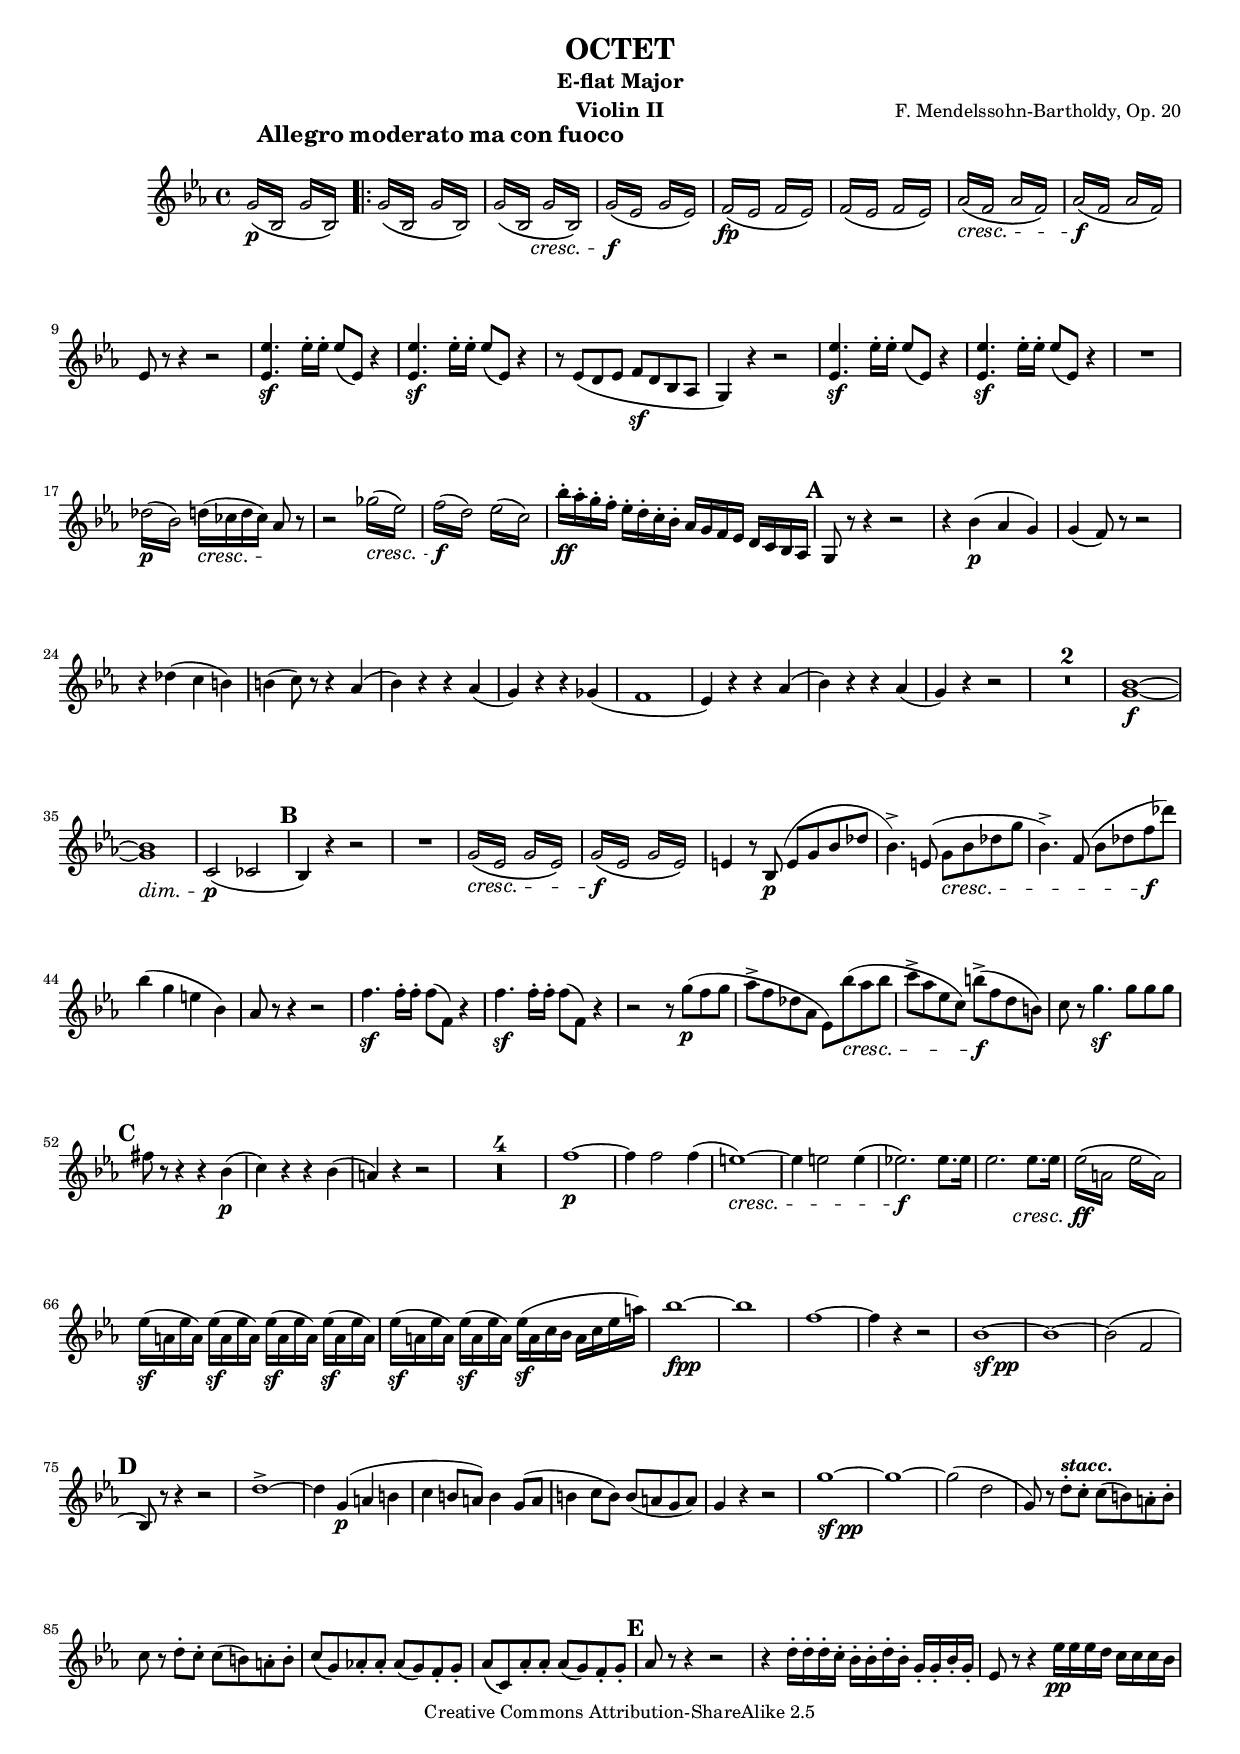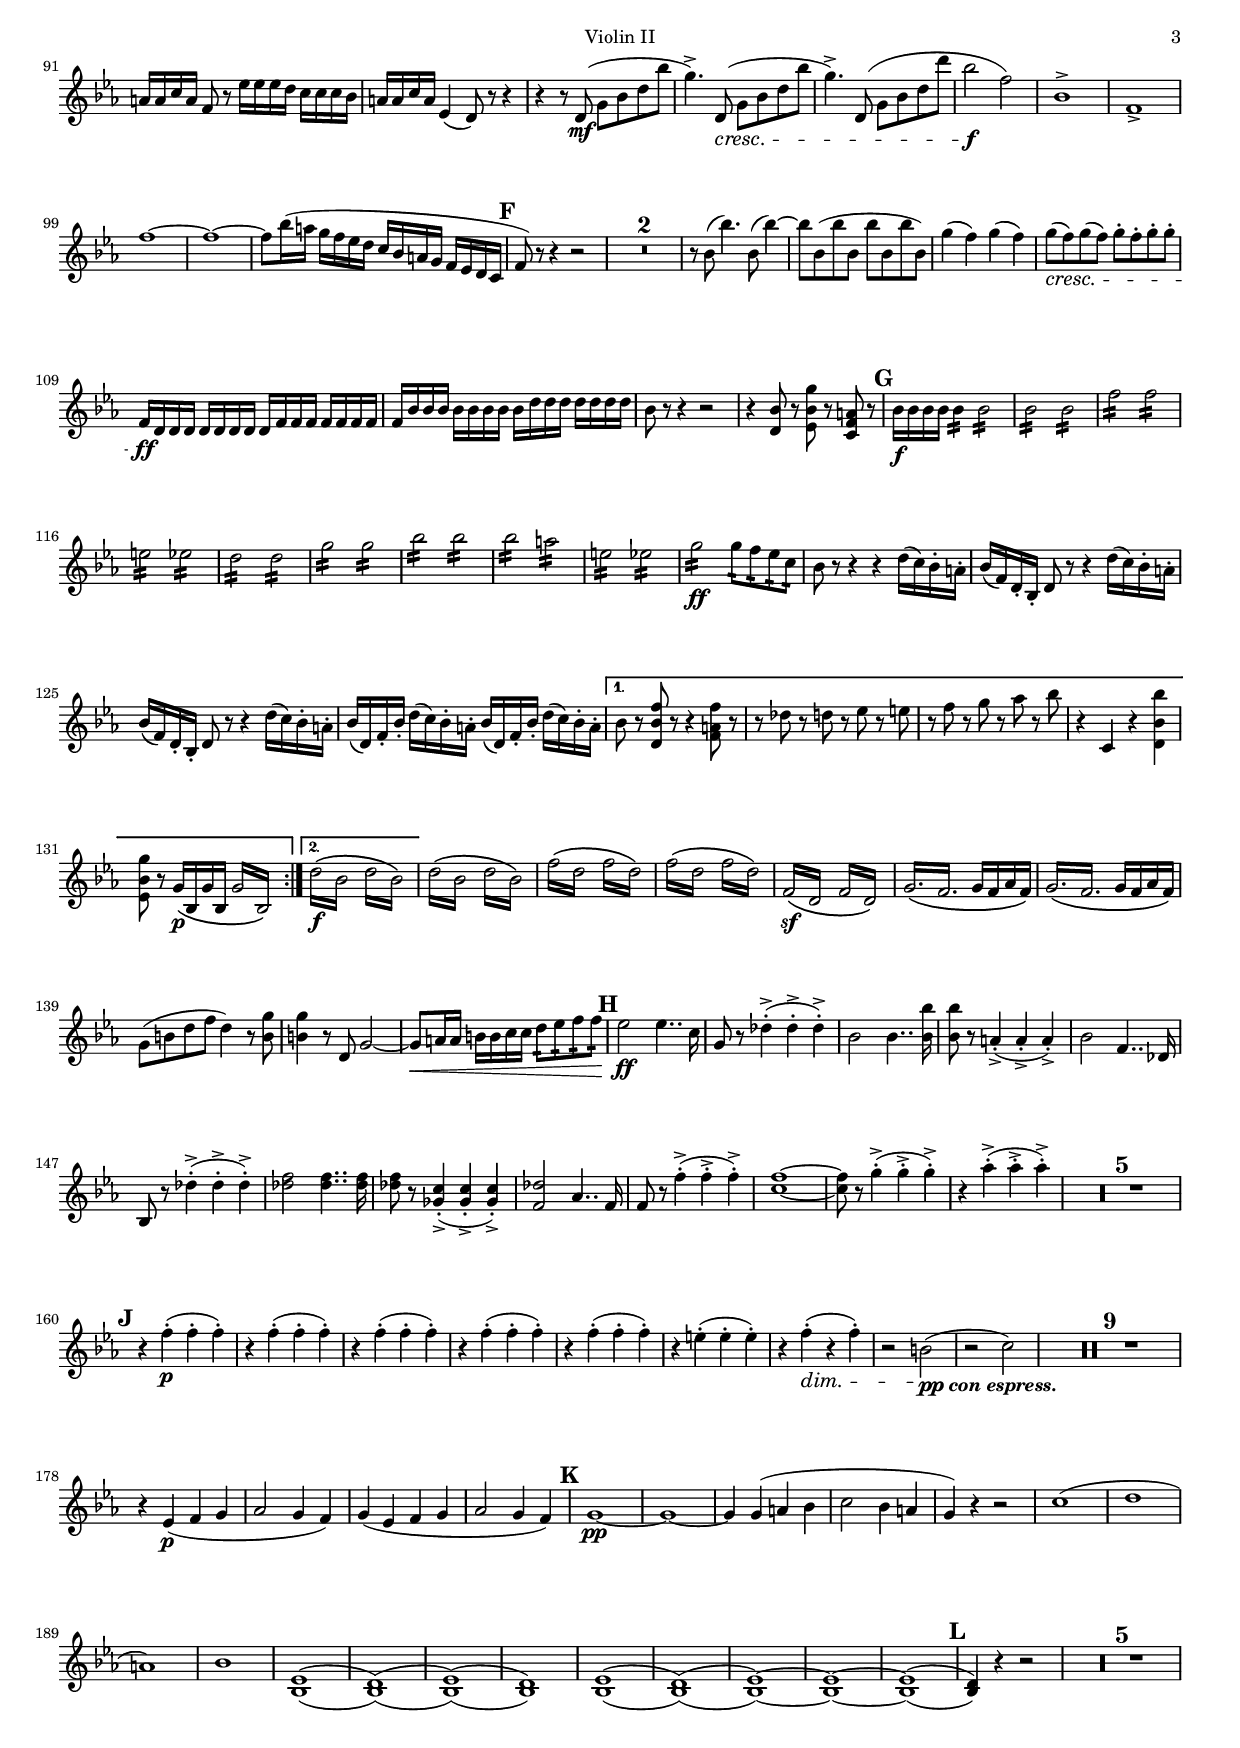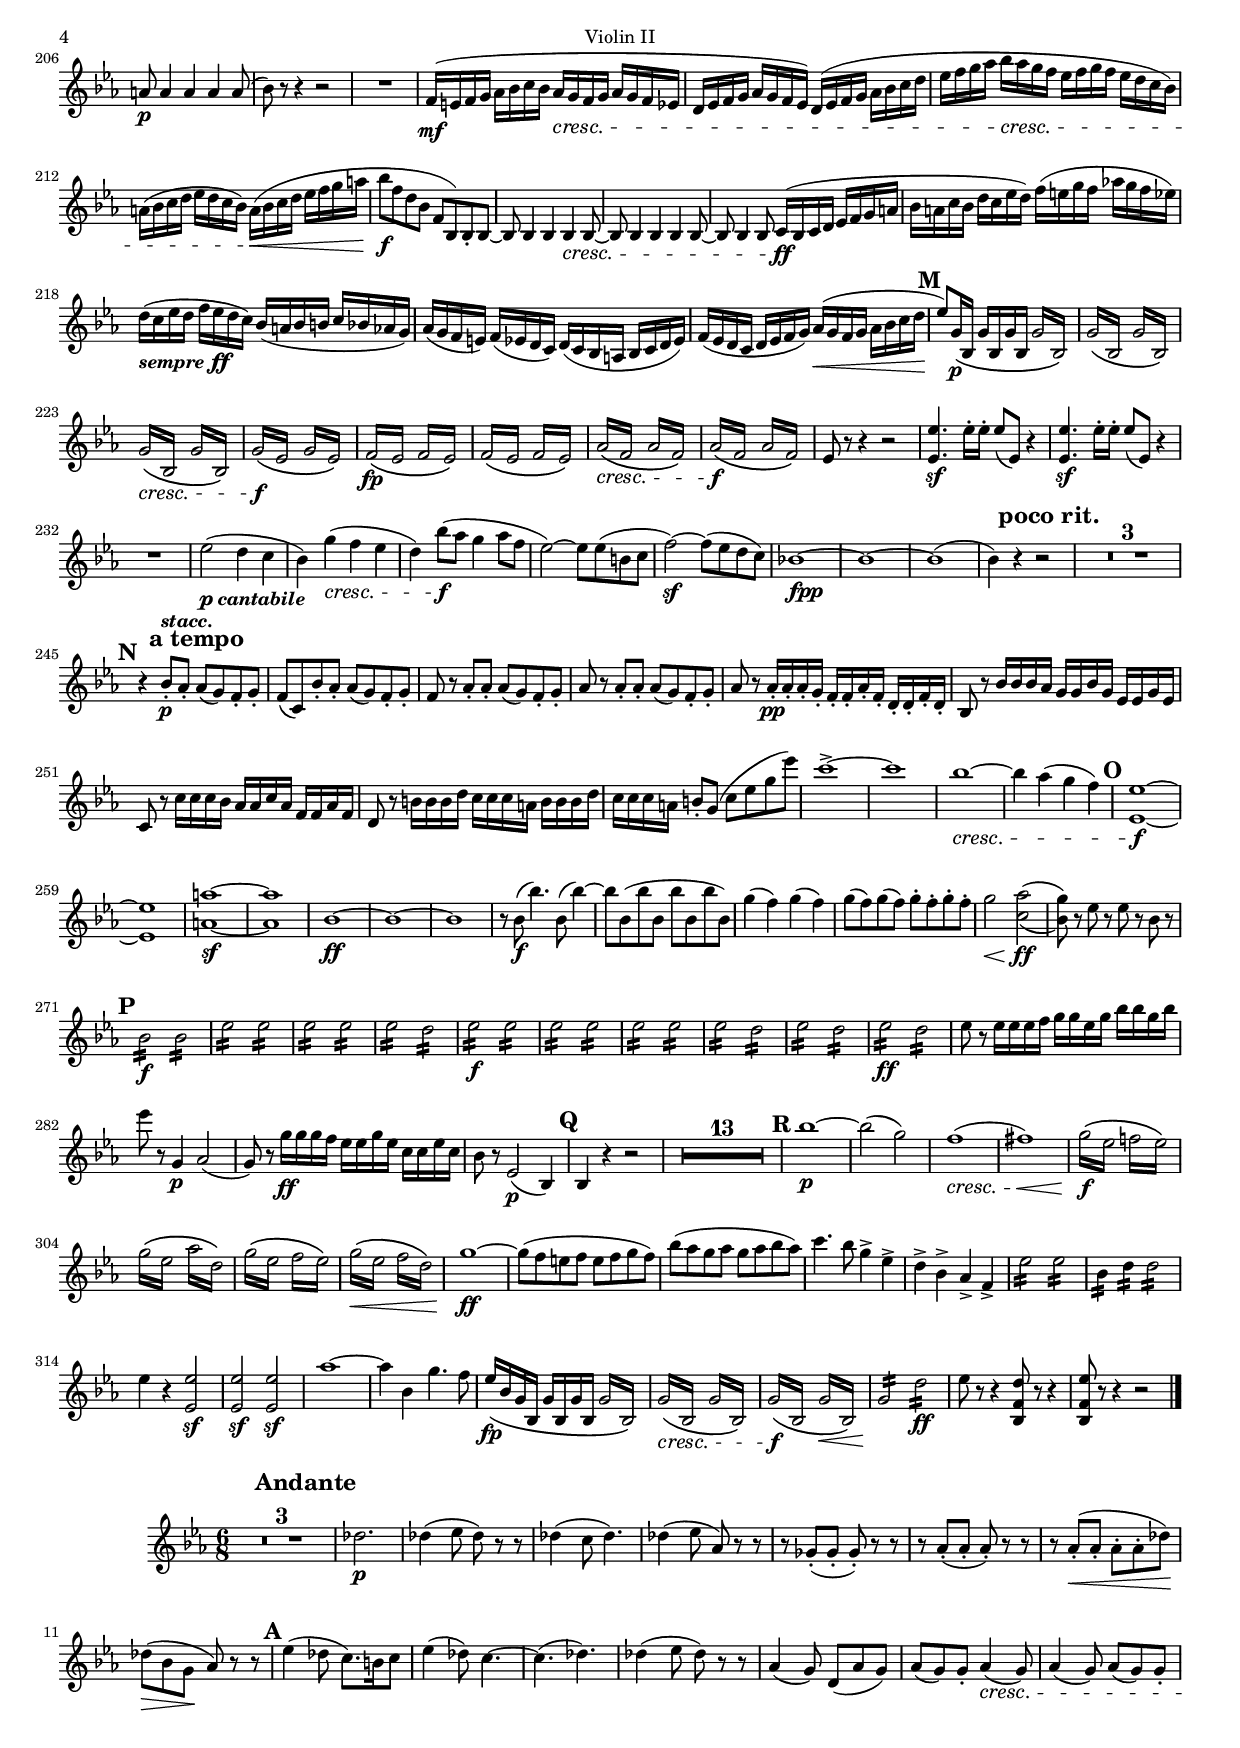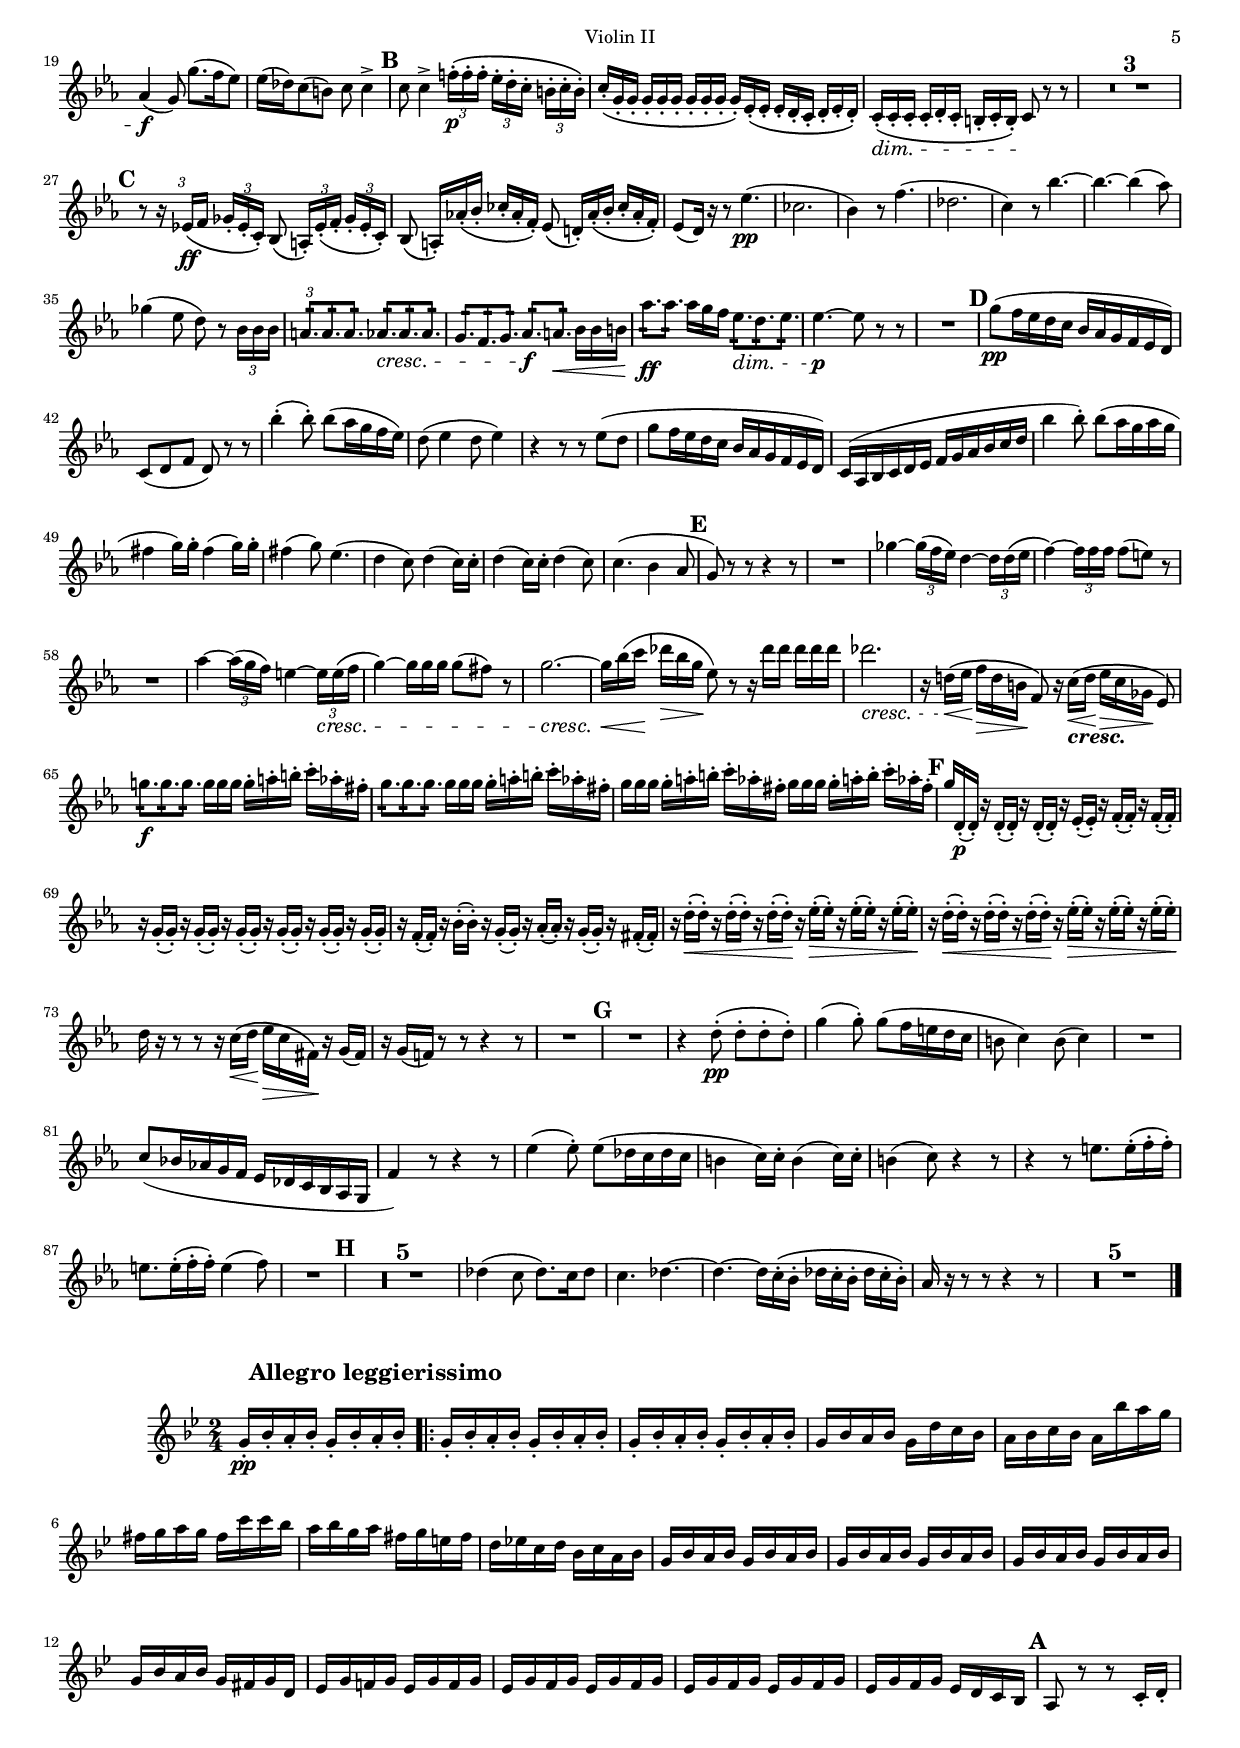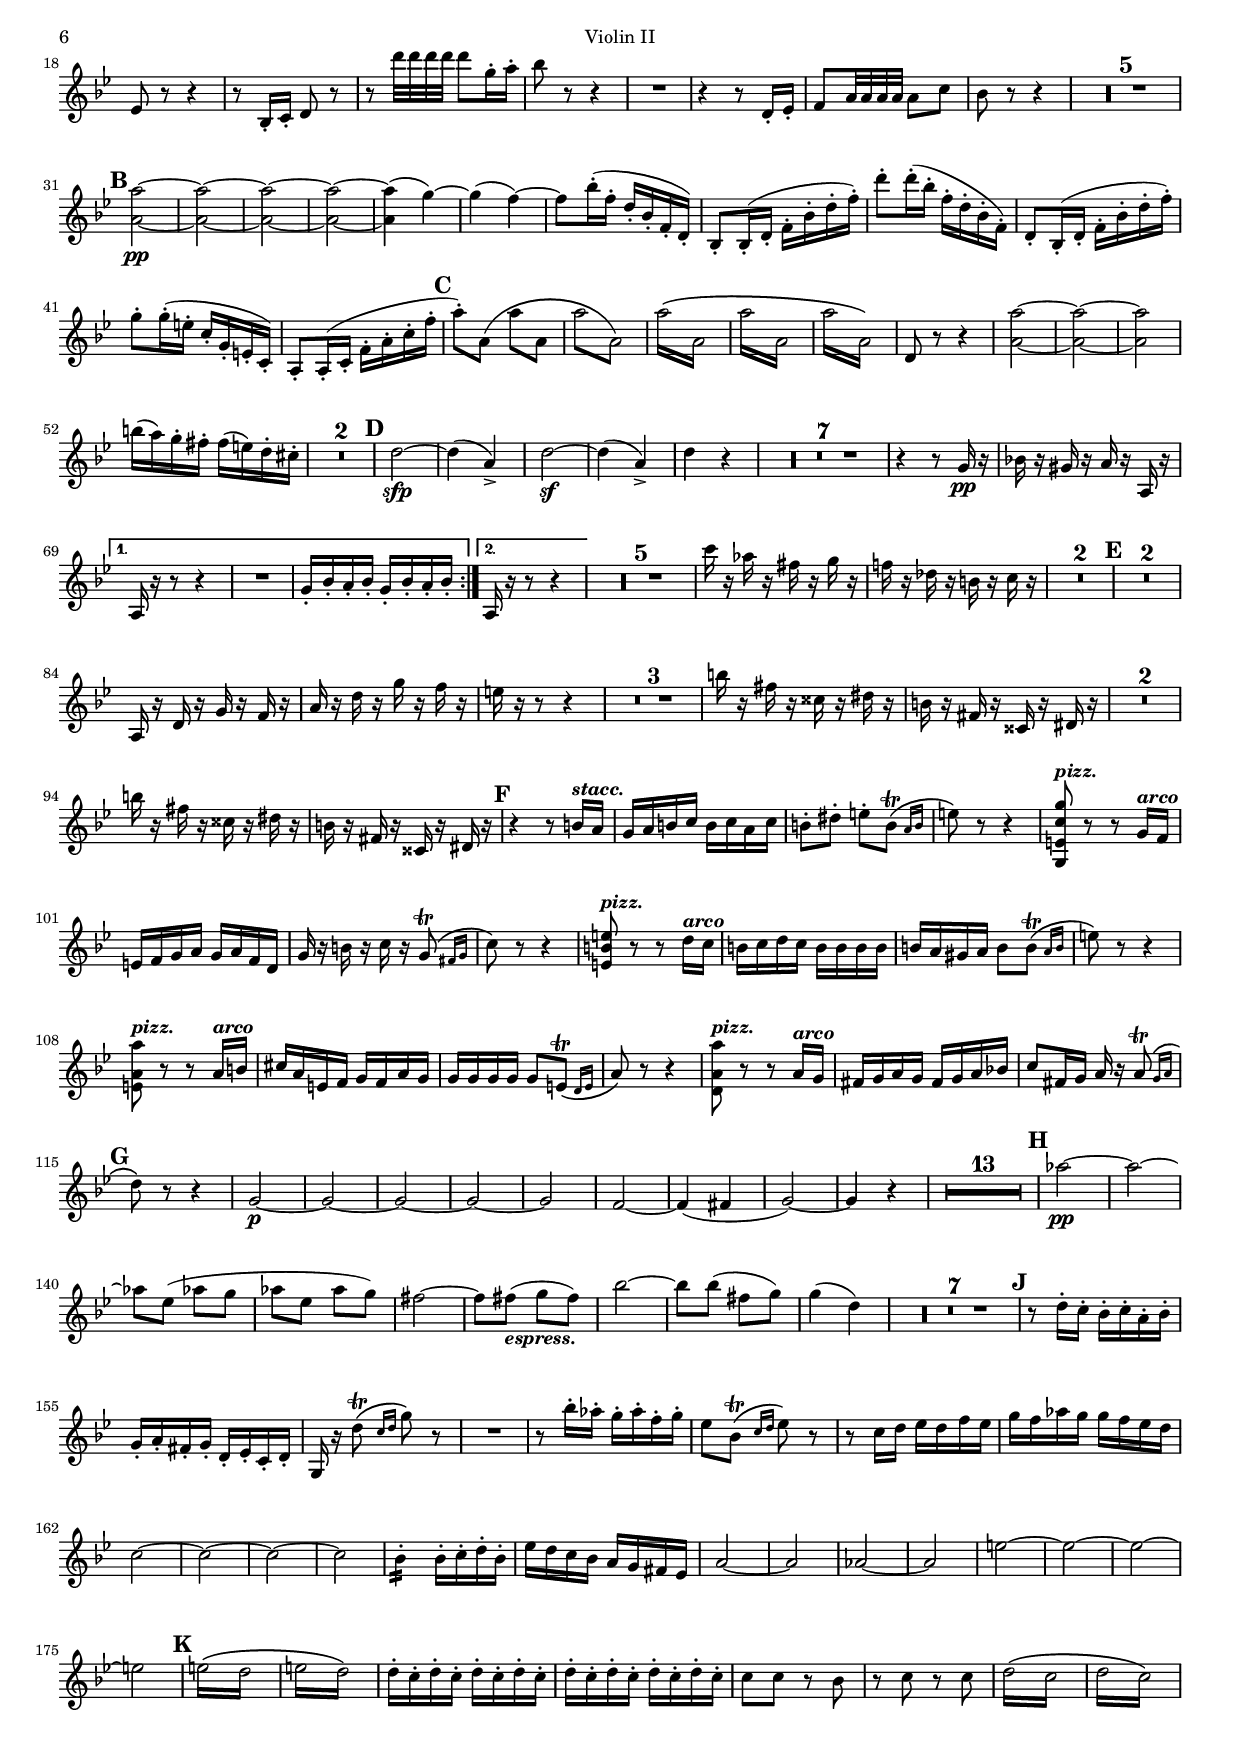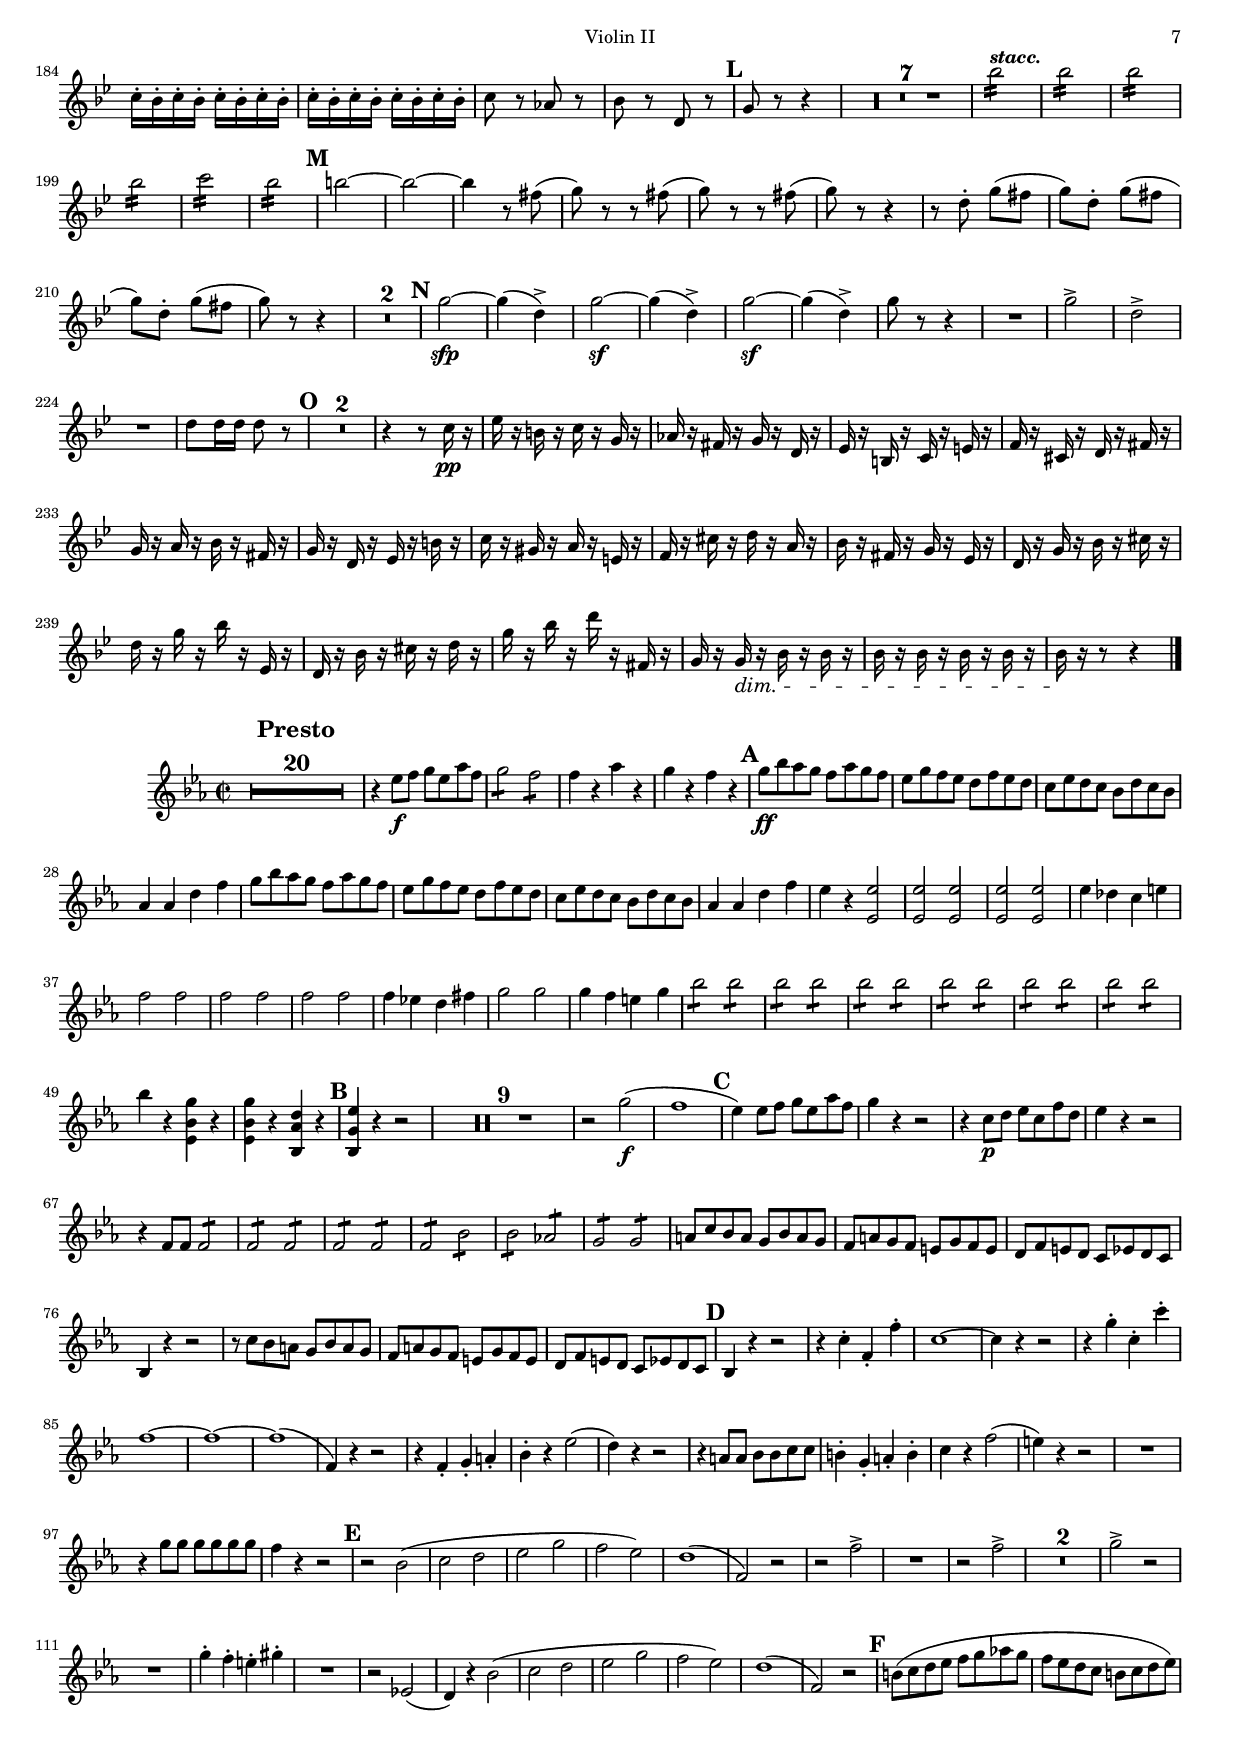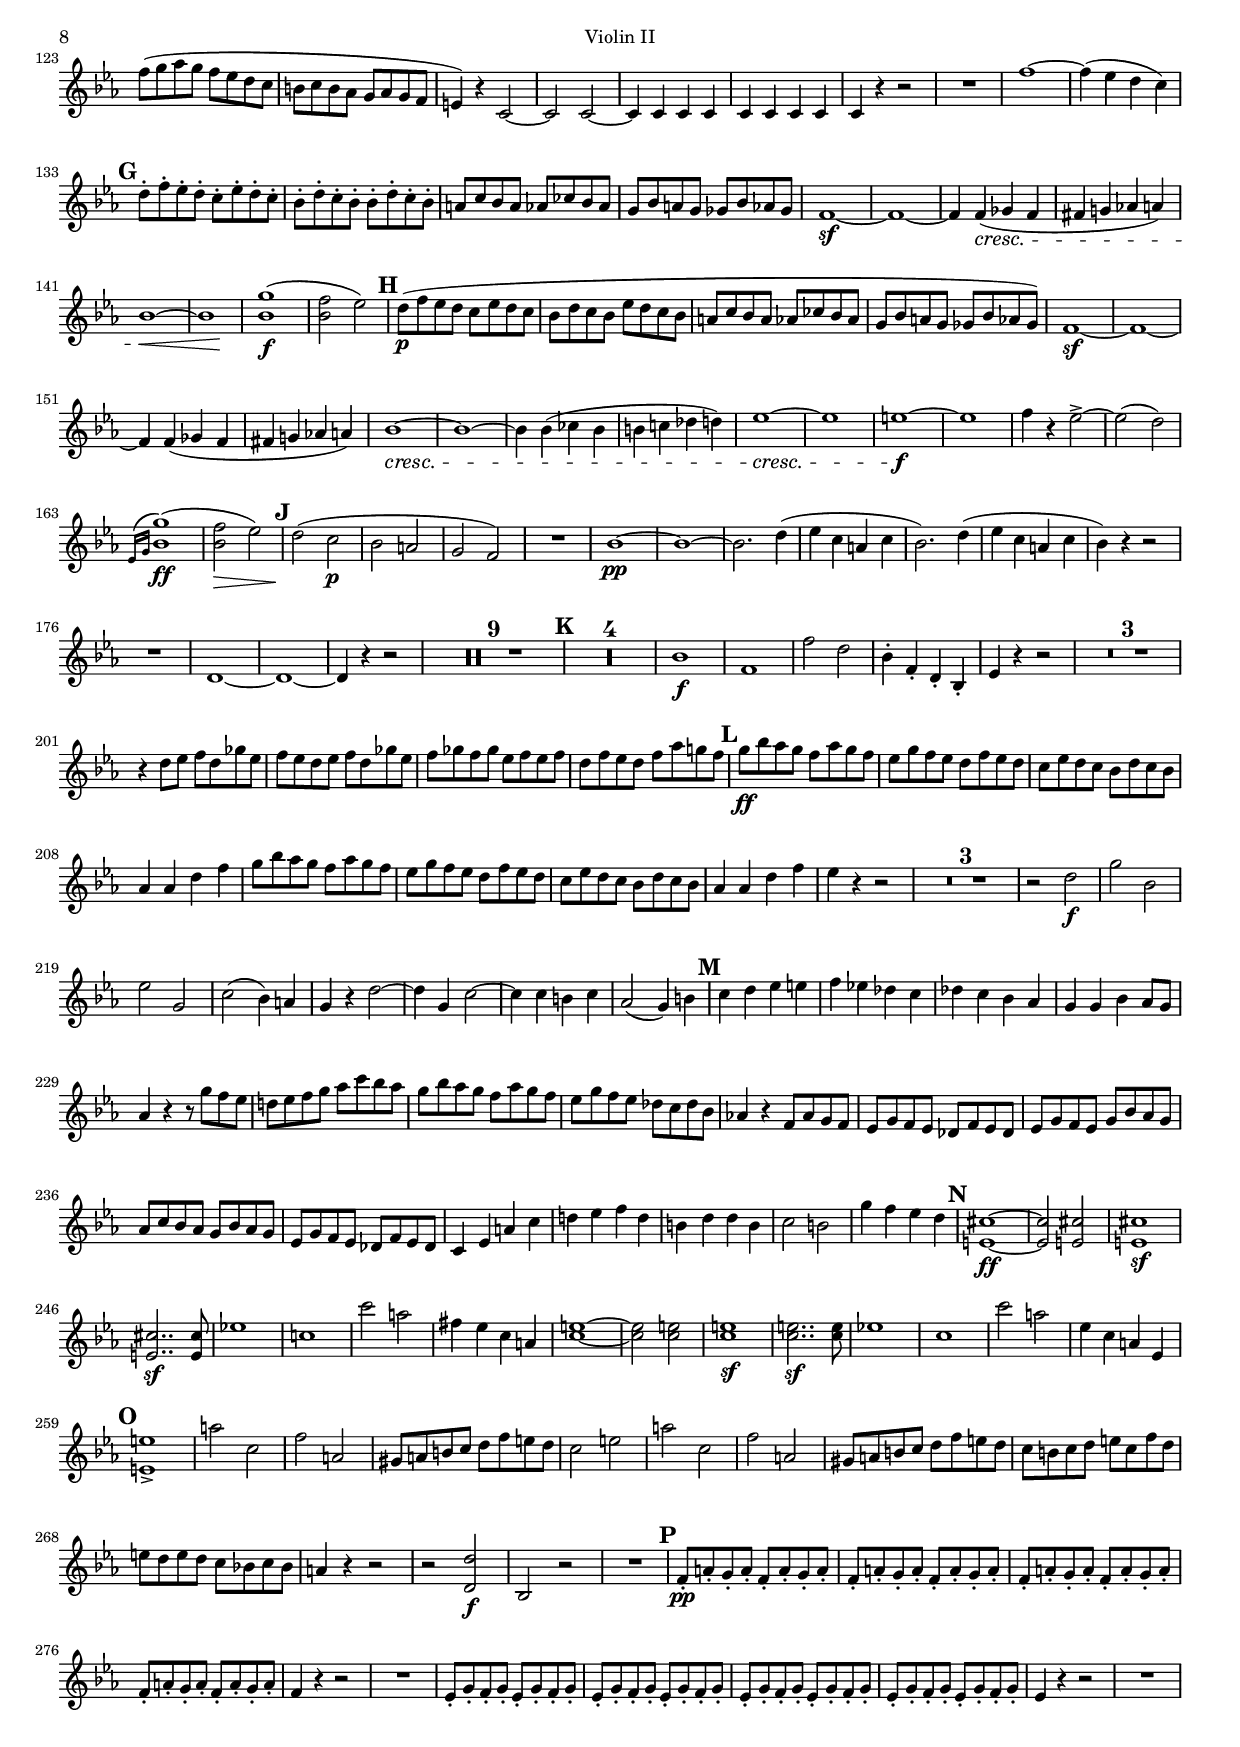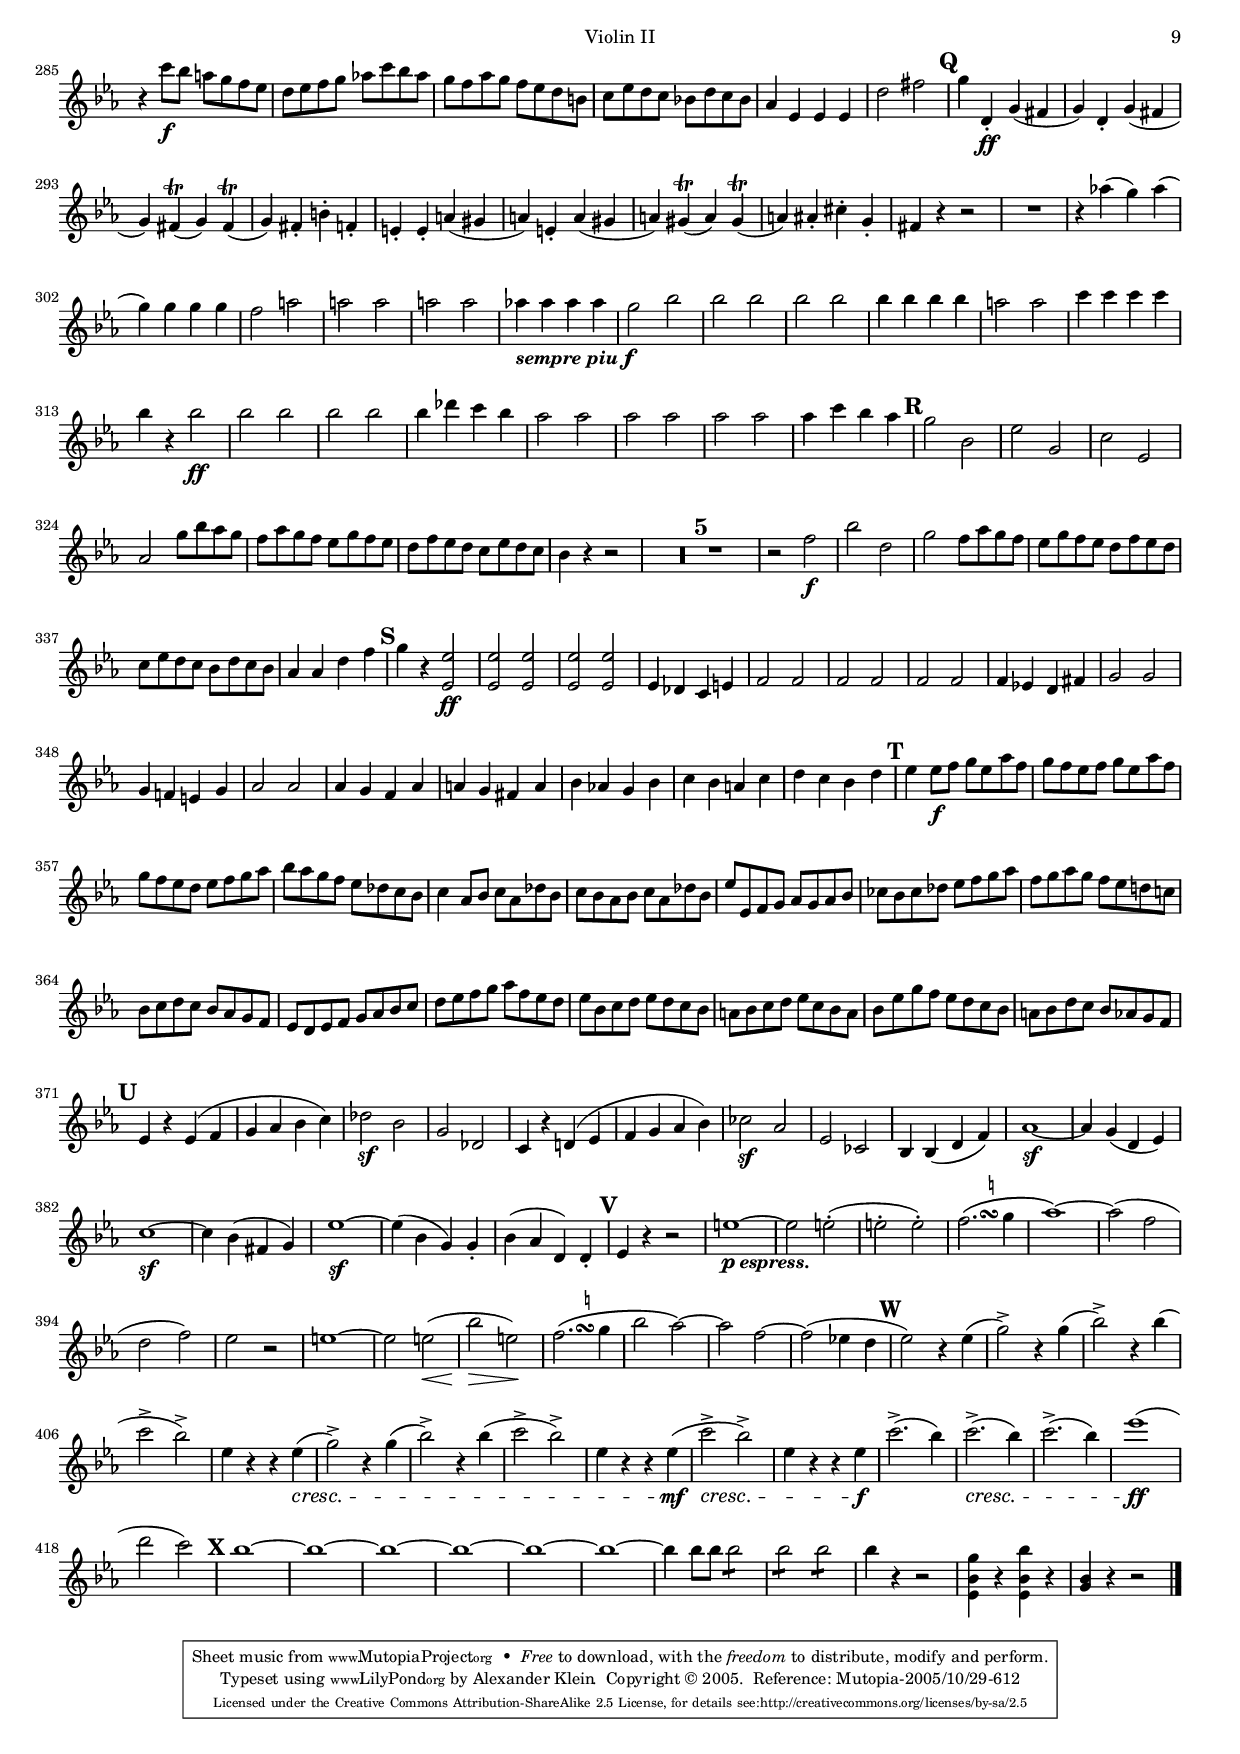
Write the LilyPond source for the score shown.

% This file creates the part for violin 2.
\version "2.19.80"

\header {
    \include "header.ly"        
    filename = "violin2.ly"
    instrument = "Violin II"
    head = "Violin II"
}

\paper {
  first-page-number = 2
}
#(set-global-staff-size 16)
\version "2.19.80"

FirstMovementMarks = 
{
 s1*20 
 \mark \default
 s1*16
 \mark \default
 s1*15
 \mark \default
 s1*23
 \mark \default
 s1*13
 \mark \default % "E"
 s1*14
 \mark \default
 s1*11
 \mark \default
 s1*29
 \mark \default
 s1*18
 \mark \default
 s1*22
 \mark \default % "K"
 s1*18
 \mark \default
 s1*21
 \mark \default % "M" 
 s1*24
 \mark \default
 s1*13
 \mark \default % "O"
 s1*13
 \mark \default
 s1*14
 \mark \default
 s1*14
 \mark \default
} 

SecondMovementMarks =
{
 s2.*11
 \mark \default
 s2.*9
 \mark \default
 s2.*6
 \mark \default
 s2.*14
 \mark \default
 s2.*13
 \mark \default
 s2.*14
 \mark \default
 s2.*8
 \mark \default
 s2.*13
 \mark \default
}

ThirdMovementMarks =
{
 s2*16 
 \mark \default
 s2*14
 \mark \default
 s2*12
 \mark \default
 s2*12
 \mark \default
 s2*27
 \mark \default
 s2*14
 \mark \default
 s2*19
 \mark \default
 s2*23
 \mark \default
 s2*16
 \mark \default
 s2*22
 \mark \default
 s2*12
 \mark \default
 s2*14
 \mark \default
 s2*12
 \mark \default
 s2*12
 \mark \default
 
}

FourthMovementMarks =
{
  s1*24
  \mark \default
  s1*26
  \mark \default
  s1*12
  \mark \default
  s1*17
  \mark \default % "D"
  s1*19
  \mark \default
  s1*22
  \mark \default
  s1*12
  \mark \default
  s1*12
  \mark \default
  s1*20
  \mark \default
  s1*24
  \mark \default
  s1*16
  \mark \default
  s1*20
  \mark \default
  s1*18
  \mark \default
  s1*16
  \mark \default
  s1*14
  \mark \default
  s1*18
  \mark \default
  s1*30
  \mark \default
  s1*18
  \mark \default
  s1*16
  \mark \default
  s1*16
  \mark \default
  s1*16
  \mark \default
  s1*16
  \mark \default
  s1*16
  \mark \default
  s1
}

%Violin 2, 1st movement
\version "2.19.80"

SecondViolinFirstMovement =
{
 \relative c' {  
  \key c \minor
  \time 4/4
  \repeat "tremolo" 4 { g'16\p\( bes, } \repeat "tremolo" 4 { g'16 bes,\) }
  \repeat volta 2 {
   \repeat "tremolo" 4 { g'16\( bes, } \repeat "tremolo" 4 { g'16 bes,\) }
   << {\repeat "tremolo" 4 { g'16\( bes, } \repeat "tremolo" 4 { g'16 bes,\) } } {s4. \deprecatedcresc s8 s2} >> 
   \repeat "tremolo" 4 { g'16\f\( ees } \repeat "tremolo" 4 { g16 ees\) }
   \repeat "tremolo" 4 { f16\fp\( ees } \repeat "tremolo" 4 { f16 ees\) }
   \repeat "tremolo" 4 { f16\( ees } \repeat "tremolo" 4 { f16 ees\) }
   \deprecatedcresc \repeat "tremolo" 4 { aes16\( f } \repeat "tremolo" 4 { aes16 f\) }
   \repeat "tremolo" 4 { aes16\f\( f } \repeat "tremolo" 4 { aes16 f\) }
   ees8 r r4 r2 |
   <ees ees'>4.\sf ees'16-. ees-. ees8( ees,) r4 |
   <ees ees'>4.\sf ees'16-. ees-. ees8( ees,) r4 |
   r8 ees( d ees f\sf d bes aes |
   g4) r4 r2 |
   <ees' ees'>4.\sf ees'16-. ees-. ees8( ees,) r4 |
   <ees ees'>4.\sf ees'16-. ees-. ees8( ees,) r4 |
   R1 |
   \repeat "tremolo" 4 { des'16\p( bes) } \deprecatedcresc d16( ces d ces) aes8\! r |
   r2 \deprecatedcresc \repeat "tremolo" 4 { ges'16( ees) } |
   \repeat "tremolo" 4 { f16\f( d) } \repeat "tremolo" 4 { ees( c) } |
   bes'16-.\ff aes-. g-. f-. ees-. d-. c-. bes-. aes g f ees d c bes aes |
   g8 r r4 r2 |
   r4 bes'\p( aes g) |
   g( f8) r r2 |
   r4 des'( c b) |
   b( c8) r r4 aes( |
   bes) r r aes( |
   g) r r ges( |
   f1 |
   ees4) r r aes( |
   bes) r r aes( |
   g) r r2 |
   R1*2 | 
   <g bes>1~\f |
   \deprecateddim <g bes> |
   c,2\p( ces |
   bes4) r r2 |
   R1 |
   \deprecatedcresc \repeat "tremolo" 4 { g'16\( ees } \repeat "tremolo" 4 { g16 ees\) }
   
   % Bar 40
   \repeat "tremolo" 4 { g16\f\( ees } \repeat "tremolo" 4 { g16 ees\) }
   e4 r8 bes\p( e g bes des |
   bes4.\accent) e,8( \deprecatedcresc g bes des g |
   bes,4.)\accent f8( bes des f\f des') |
   bes4( g e bes) |
   aes8 r r4 r2 |
   f'4.\sf f16-. f-. f8( f,) r4 |
   f'4.\sf f16-. f-. f8( f,) r4 |
   r2 r8 g'\p( f g |
   aes\accent f des aes ees) \deprecatedcresc bes''( aes bes |
   c\accent aes ees c) b'\f\accent( f d b) |
   c r g'4.\sf g8 g g |
   fis r r4 r bes,\p( |
   c) r r bes( |
   a) r r2 |
   R1*4 |
   f'1\p~ |
   f4 f2 f4( |
   \deprecatedcresc e1~) |
   e4 e2 e4( |
   ees!2.)\f ees8. ees16 |
   << {ees2.  ees8. ees 16} {s2 \deprecatedcresc s2} >> |
   \repeat "tremolo" 4 { ees16\ff\( a, } \repeat "tremolo" 4 { ees'16 a,\) } |
   ees'(\sf a, ees' a,) ees'(\sf a, ees' a,) ees'(\sf a, ees' a,) ees'(\sf a, ees' a,) |
   ees'(\sf a, ees' a,) ees'(\sf a, ees' a,) ees'(\sf a, c bes a c ees a) |
   bes1~_\markup{\dynamic {fpp}} |
   bes |
   f~ |
   f4 r r2 |
   bes,1~_\markup{\dynamic {sf pp}} |
   bes~ |
   bes2( f |
   bes,8) r r4 r2 |
   d'1~\accent |
   d4 g,\p( a b |
   c b8 a) b4 g8( a |
   b4 c8 b) b( a g a) |
   g4 r r2 |
   g'1~_\markup{\dynamic {sf pp}} |
   g~ |
   g2( d |
   g,8) r d'-.^\markup{\bold\italic "stacc."} c-. c( b) a-. b-. |
   c r d-. c-. c( b) a-. b-. |
   c( g) aes!-. aes-. aes( g) f-. g-. |
   aes( c,) aes'-. aes-. aes( g) f-. g-. |
   aes r r4 r2 |
   r4 d16-. d-. d-. c-. bes-. bes-. d-. bes-. g-. g-. bes-. g-. |
   
   % Bar 90
   ees8 r r4 ees'16\pp ees ees d c c c bes |
   a a c a f8 r ees'16 ees ees d c c c bes |
   a a c a ees4( d8) r r4 |
   r r8 d\mf( g bes d bes' |
   g4.\accent) \deprecatedcresc d,8( g bes d bes' |
   g4.\accent) d,8( g bes d d' |
   bes2\f f) |
   bes,1\accent |
   f\accent |
   f'~ |
   f~ |
   f8 bes16( a g f ees d c bes a g f ees d c |
   f8) r r4 r2 |
   R1*2 |
   r8 bes( bes'4.) bes,8( bes'4~) |
   bes8 bes,( bes' bes, bes' bes, bes' bes,) |
   g'4( f) g( f) |
   \deprecatedcresc g8( f) g( f) g-. f-. g-. g-. |
   f,16\ff d d d d d d d d f f f f f f f |
   f bes bes bes bes bes bes bes bes d d d d d d d |
   bes8 r r4 r2 |
   r4 <d, bes'>8 r <ees bes' g'> r <c f a> r |
   bes'16\f bes bes bes bes4:16 bes2:16 |
   bes2:16 bes 2:16 |
   f'2:16 f2:16 |
   e2:16 ees2:16 |
   d2:16 d2:16 |
   g2:16 g2:16 |
   bes2:16 bes2:16 |
   bes2:16 a2:16 |
   e2:16 ees2:16 |
   g2:16\ff g8:16 f8:16 ees8:16 c8:16 |
   bes8 r r4 r d16( c) bes-. a-. |
   bes( f) d-. bes-. d8 r r4 d'16( c) bes-. a-. |
   bes( f) d-. bes-. d8 r r4 d'16( c) bes-. a-. |
   bes( d,) f-. bes-. d( c) bes-. a-. bes( d,) f-. bes-. d( c) bes-. a-. |
  }
  \alternative
  {
   {
    bes8 r <d, bes' f'> r r4 <f a f'>8 r |
    r des' r d r ees r e |
    r f r g r aes r bes |
    r4 c,, r <d bes' bes'> |
    <ees bes' g'>8 r g16\(\p bes, g' bes, \repeat "tremolo" 4 { g'16 bes,\) } |
   }
   {
    \repeat "tremolo" 4 { d'16\f\( bes } \repeat "tremolo" 4 { d16 bes\) } |
   }
  }
  \repeat "tremolo" 4 { d16\( bes } \repeat "tremolo" 4 { d16 bes\) } |
  \repeat "tremolo" 4 { f'16\( d } \repeat "tremolo" 4 { f16 d\) } |
  \repeat "tremolo" 4 { f16\( d } \repeat "tremolo" 4 { f16 d\) } |
  \repeat "tremolo" 4 { f,16\(\sf d } \repeat "tremolo" 4 { f16 d\) } |
  \repeat "tremolo" 6 { g16\( f } g16 f aes f\) |
  \repeat "tremolo" 6 { g16\( f } g16 f aes f\) |
  g8( b d f d4) r8 <b g'> |
  
  %% Bar 140
  <b g'>4 r8 d, g2~ |
  g8\< a16 a b b c c d8:16 ees8:16 f8:16 f8:16\! |
  ees2\ff ees4.. c16 |
  g8 r des'4-.\accent( des-. -\tweak Y-offset 4 \accent des-.\accent) |
  bes2 bes4.. <bes bes'>16 |
  <bes bes'>8 r a4-.\accent( a-.\accent a-.\accent) |
  bes2 f4.. des16 |
  bes8 r des'4-.\accent( des-. -\tweak Y-offset 4 \accent des-.\accent) |
  <des f>2 <des f>4.. <des f>16 |
  <des f>8 r <ges, c>4-.\accent( <ges c>4-. -\tweak Y-offset -4 \accent <ges c>4-.\accent) |
  <f des'>2 aes4.. f16 |
  f8 r f'4-.\accent( f-.\accent f-.\accent) |
  <c f>1~ |
  <c f>8 r g'4-.\accent( g-.\accent g-.\accent) |
  r aes-.\accent( aes-.\accent aes-.\accent) |
  R1*5 |
  
  %% Bar 160
  r4 f-.\p( f-. f-.) |
  r f-.( f-. f-.) |
  r f-.( f-. f-.) |
  r f-.( f-. f-.) |
  r f-.( f-. f-.) |
  r e-.( e-. e-.) |
  r4 \deprecateddim f-.( r f-.) |
  r2 b,(\!_\markup{\dynamic {pp} \bold\italic\whiteout "con espress."} |
  r c) |
  R1*9 |
  r4 ees,\p( f g |
  aes2 g4 f) |
  g( ees f g |
  aes2 g4 f) |
  g1~\pp |
  g~ |
  g4 g( a bes |
  c2 bes4 a |
  g) r r2 |
  c1( |
  d |
  a) |
  bes |
  \set doubleSlurs = ##t
  <bes, ees>1( |
  <bes d>)( |
  <bes ees>)( |
  <bes d>) |
  <bes ees>( |
  <bes d>)( |
  <bes ees>)~ |
  <bes ees>~ |
  <bes ees>( |
  <bes d>4) r r2 |
  \set doubleSlurs = ##f
  R1*5 |
  a'8\p a4 a a a8( |
  bes) r r4 r2 |
  R1 |
  f16\mf( e f g aes bes c bes \deprecatedcresc aes g f g aes g f ees |
  
  %% Bar 210
  d ees f g aes g f ees) d( ees f g aes bes c d |
  ees f g aes \deprecatedcresc bes aes g f ees f g f ees d c bes) |
  a( bes c d ees d c bes) a\<( bes c d ees f g a |
  bes8\f f d bes f bes,) bes-. bes~ |
  bes bes4 bes \deprecatedcresc bes bes8~ |
  bes bes4 bes bes bes8~ |
  bes bes4 bes8 c16\ff( bes c d ees f g a |
  bes a c bes d c ees d) f( e g f aes! g f ees) |
  d_\markup{\bold\italic "sempre" \dynamic{ff}}( c ees d f ees d c) bes( a bes b c bes aes g) |
  aes( g f e) f( ees d c) d( c bes a bes c d ees) |
  f( ees d c d ees f g) aes\<( g f g aes bes c d\! |
  ees8) g,16\p\( bes, g' bes, g' bes, \repeat "tremolo" 4 {g'16 bes,\)} |
  \repeat "tremolo" 4 {g'16\( bes,} \repeat "tremolo" 4 {g'16 bes,\)} |
  \deprecatedcresc \repeat "tremolo" 4 {g'16\( bes,} \repeat "tremolo" 4 {g'16 bes,\)} |
  \repeat "tremolo" 4 {g'16\(\f ees} \repeat "tremolo" 4 {g16 ees\)} |
  \repeat "tremolo" 4 {f16\(\fp ees} \repeat "tremolo" 4 {f16 ees\)} |
  \repeat "tremolo" 4 {f16\( ees} \repeat "tremolo" 4 {f16 ees\)} |
  \deprecatedcresc \repeat "tremolo" 4 {aes16\( f} \repeat "tremolo" 4 {aes16 f\)} |
  \repeat "tremolo" 4 {aes16\f\( f} \repeat "tremolo" 4 {aes16 f\)} |
  ees8 r r4 r2 |
  <ees ees'>4.\sf ees'16-. ees-. ees8( ees,) r4 |
  <ees ees'>4.\sf ees'16-. ees-. ees8( ees,) r4 |
  R1 |
  ees'2_\markup{\dynamic {p} \bold\italic "cantabile"}( d4 c |
  bes) \deprecatedcresc g'( f ees |
  d) bes'8(\f aes g4 aes8 f |
  ees2)~ ees8 ees( b c |
  f2)\sf~ f8( ees d c) |
  bes!1~_\markup{\dynamic {fpp}} |
  bes~ |
  bes( |
  bes4) r r2 |
  R1*3 |
  r4 bes8-.\p^\markup{\bold\italic "stacc."} aes-. aes( g) f-. g-. |
  f( c) bes'-. aes-. aes( g) f-. g-. |
  f r aes-. aes-. aes( g) f-. g-. |
  aes r aes-. aes-. aes( g) f-. g-. |
  aes r aes16\pp-. aes-. aes-. g-. f-. f-. aes-. f-. d-. d-. f-. d-. |
  
  %% Bar 250
  bes8 r bes'16 bes bes aes g g bes g ees ees g ees |
  c8 r c'16 c c bes aes aes c aes f f aes f |
  d8 r b'16 b b d c c c a b b b d |
  c c c a b8-. g( c ees g ees') |
  c1\accent~ |
  c1 |
  \deprecatedcresc bes~ |
  bes4 aes( g f) |
  \set doubleSlurs = ##t
  <ees, ees'>1\f~ |
  <ees ees'>1 |
  <a a'>1~\sf |
  <a a'> |
  \set doubleSlurs = ##f
  bes~\ff |
  bes~ |
  bes |
  r8 bes(\f bes'4.) bes,8( bes'4)~ |
  bes8 bes,( bes' bes, bes' bes, bes' bes,) |
  g'4( f) g( f) |
  g8( f) g( f) g-. f-. g-. f-. |
  \set doubleSlurs = ##t
  g2\< <c, aes'>\ff( |
  <bes g'>8) r ees r ees r bes r |
  \set doubleSlurs = ##f
  bes2:16\f bes2:16 |
  ees2:16 ees2:16 |
  ees2:16 ees2:16 |
  ees2:16 d2:16 |
  ees2:16\f ees2:16 |
  ees2:16 ees2:16 |
  ees2:16 ees2:16 |
  ees2:16 d2:16 |
  ees2:16 d2:16 |
  ees2:16\ff d2:16 |
  ees8 r ees16 ees ees f g g ees g bes bes g bes |
  ees8 r g,,4\p aes2( |
  g8) r g'16\ff g g f ees ees g ees c c ees c |
  bes8 r ees,2(\p bes4) |
  bes r r2 |
  R1*13 |
  bes''1\p~ |
  bes2( g) |
  \deprecatedcresc f1( |
  fis)\< |
  \repeat "tremolo" 4 {g16\f\( ees} \repeat "tremolo" 4 {f!16 ees\)} |
  \repeat "tremolo" 4 {g16\( ees} \repeat "tremolo" 4 {aes16 d,\)} |
  \repeat "tremolo" 4 {g16\( ees} \repeat "tremolo" 4 {f16 ees\)} |
  \repeat "tremolo" 4 {g16\(\< ees} \repeat "tremolo" 4 {f16 d\)} |
  g1~\ff |
  g8( f e f e f g f) |
  bes( aes g aes g aes bes aes) |
  c4. bes8 g4\accent ees\accent |
  d\accent bes\accent aes\accent f\accent |
  ees'2:16 ees2:16 |
  bes4:16 d4:16 d2:16 |
  ees4 r <ees, ees'>2\sf |
  <ees ees'>\sf <ees ees'>\sf |
  aes'1~ |
  aes4 bes, g'4. f8 |
  ees16\(\fp bes g bes, g' bes, g' bes, \repeat "tremolo" 4 {g'16 bes,\)} |
  \deprecatedcresc \repeat "tremolo" 4 {g'16\( bes,} \repeat "tremolo" 4 {g'16 bes,\)} |
  \repeat "tremolo" 4 {g'16\f\( bes,} \repeat "tremolo" 4 {g'16\< bes,\)} |
  g'2:16\! d'2:16\ff |
  ees8 r r4 <bes, f' d'>8 r r4 |
  <bes f' ees'>8 r r4 r2 |
  \bar "|."
 }
}

SecondViolinFirstMovementTiming =
{
 s1^\markup {" " \raise #4.0 \bold \huge { Allegro moderato ma con fuoco}}
 s1*204 \pageBreak
 s1*35
 s1^\markup{" " \raise #2.0 \bold\huge "poco rit."} |
 s1*3 |
 s1^\markup{" " \raise #2.0 \bold\huge "a tempo"}
}

%Violin 2, 2nd movement
\version "2.19.80"

SecondViolinSecondMovement =
{
\override TupletBracket.bracket-visibility = ##f
 \relative c' {  
  \key c \minor
  \time 6/8
  R2.*3 |
  des'2.\p |
  des4( ees8 des) r r |
  des4( c8 des4.) |
  des4( ees8 aes,) r r |
  r ges-.( ges-. ges-.) r r |
  r aes-.( aes-. aes-.) r r |
  r aes-.(\< aes-. aes-. aes-. des)\! |
  des(\> bes g\! aes) r r |
  ees'4( des8 c8.) b16 c8 |
  ees4( des8) c4.~ |
  c4.( des) |
  des4( ees8 des) r r |
  aes4( g8) d( aes' g) |
  aes( g) g-. \deprecatedcresc aes4( g8) |
  aes4( g8) aes( g) g-. |
  aes4(\f g8) g'8.( f16 ees8) |
  
  %% Bar 20
  ees16( des) c8( b) c c4\accent |
  c8 c4\accent \tuplet 3/2 {f!16-.[\p\( f-. f-.]} \tuplet 3/2 {ees-.[ d-. c-.]} \tuplet 3/2 {b-.[ c-. b-.\)] } |
  \omit TupletNumber  
  \tuplet 3/2 {c-.\([ g-. g-.]} \tuplet 3/2 {g-.[ g-. g-.]} \tuplet 3/2 {g-.[ g-. g-.]} \tuplet 3/2 {g-.[\) ees-.\( ees-.]} \tuplet 3/2 {ees-.[ d-. c-.]} \tuplet 3/2 {d-.[ ees-. d-.\)]} |
  \deprecateddim \tuplet 3/2 {c-.[\( c-. c-.]} \tuplet 3/2 {c-.[ d-. c-.]} \tuplet 3/2 {b-.[ c-. b-.]\)} c8\! r r |
  \undo \omit TupletNumber
  
  R2.*3 |
  r8 \tuplet 3/2 {r16 ees!\ff\([ f]} \tuplet 3/2 {ges-.[ ees-. c-.]\)} bes8\( \tuplet 3/2 {a16-.[\) ees'-.\( f-.]} \tuplet 3/2 {ges-.[ ees-. c-.]\)} |
  \omit TupletNumber
  bes8\( \tuplet 3/2 {a16-.[\) aes'!-.\( bes-.]} \tuplet 3/2 {ces-.[ aes-. f-.\)]} ees8\( \tuplet 3/2 {d!16-.[\) aes'-.\( bes-.]} \tuplet 3/2 {ces-.[ aes-. f-.]\)} |
  \undo \omit TupletNumber
  
  ees8( d16) r r8 ees'4.\pp( |
  ces2. |
  bes4) r8 f'4.( |
  des2. |
  c4) r8 bes'4.~ |
  bes~ bes4( aes8) |
  ges4( ees8 d) r \tuplet 3/2 {bes16 bes bes} |
  \tuplet 3/2 {a8.:16} \omit TupletNumber \tuplet 3/2 {a8.:16} \tuplet 3/2 {a8.:16} \deprecatedcresc \tuplet 3/2 {aes8.:16} \tuplet 3/2 {aes8.:16} \tuplet 3/2 {aes8.:16} |
  \tuplet 3/2 {g8.:16} \tuplet 3/2 {f8.:16} \tuplet 3/2 {g8.:16} \tuplet 3/2 {aes8.:16\f[} \tuplet 3/2 {a8.:16]\<} \tuplet 3/2 {bes16[ bes b]} |
  \tuplet 3/2 {aes'8.:16\ff[} \tuplet 3/2 {aes8.:16]} \tuplet 3/2 {aes16[ g f]} \deprecateddim \tuplet 3/2 {ees8.:16} \tuplet 3/2 {d8.:16} \tuplet 3/2 {ees8.:16} |
  \undo \omit TupletNumber
  
  ees4.\p~ ees8 r r |
  
  %% Bar 40
  R2. |
  g8(\pp f16 ees d c bes aes g f ees d) |
  c8( d f d) r r |
  bes''4-.( bes8-.) bes( aes16 g f ees) |
  d8( ees4 d8 ees4) |
  r4 r8 r ees( d |
  g f16 ees d c bes aes g f ees d) |
  c( aes bes c d ees f g aes bes c d |
  bes'4 bes8-.) bes( aes16 g aes g |
  fis4 g16) g-. fis4( g16) g-. |
  fis4( g8) ees4.( |
  d4 c8) d4( c16) c-. |
  d4( c16) c-. d4( c8) |
  c4.( bes4 aes8 |
  g) r r r4 r8 |
  R2. |
  ges'4~ \tuplet 3/2 {ges16( f ees)} d4~ \tuplet 3/2 {d16 d\( ees} |
  f4\)~ \tuplet 3/2 {f16 f f} f8( e) r |
  R2. |
  aes4~ \tuplet 3/2 { aes16( g f)} e4~ \deprecatedcresc \tuplet 3/2 {e16 e\( f} |
  \omit TupletNumber
  
  %% Bar 60
  g4\)~ \tuplet 3/2 {g16 g g} g8( fis) r |
  \deprecatedcresc g2.~ |
  \tuplet 3/2 {g16\<[ bes\( c\!]} \tuplet 3/2 {des\>[ bes g\!]} ees8\) r \tuplet 3/2 {r16 des'[ des]} \tuplet 3/2 {des16[ des des]} |
  \deprecatedcresc des2. |
  \tuplet 3/2 {r16 d,!\<\([ ees\!]} \tuplet 3/2 {f\>[ d b\!]} f8\) \tuplet 3/2 {r16 c'\<\([_\markup{\large\bold\italic "cresc."} d\!]} \tuplet 3/2 {ees\>[ c ges\!]} ees8\) |
  \tuplet 3/2 {g'!8.:16\f} \tuplet 3/2 {g8.:16} \tuplet 3/2 {g8.:16} \tuplet 3/2 {g16[ g g]} \tuplet 3/2 {g16[-. a-. b-.]} \tuplet 3/2 {c16[-. aes-. fis-.]} |
  \tuplet 3/2 {g8.:16} \tuplet 3/2 {g8.:16} \tuplet 3/2 {g8.:16} \tuplet 3/2 {g16[ g g]} \tuplet 3/2 {g16[-. a-. b-.]} \tuplet 3/2 {c16[-. aes-. fis-.]} |
  \tuplet 3/2 {g16[ g g]} \tuplet 3/2 {g16[-. a-. b-.]} \tuplet 3/2 {c16[-. aes-. fis-.]} \tuplet 3/2 {g16[ g g]} \tuplet 3/2 {g16[-. a-. b-.]} \tuplet 3/2 {c16[-. aes-. fis-.]} |
  \tuplet 3/2 {g16[ d,-.(\p d-.)]} \tuplet 3/2 {r16 d-.([ d-.)]} \tuplet 3/2 {r16 d-.([ d-.)]} \tuplet 3/2 {r16 ees-.([ ees-.)]} \tuplet 3/2 {r16 f-.([ f-.)]} \tuplet 3/2 {r16 f-.([ f-.)]} |
   \tuplet 3/2 {r16 g-.([ g-.)]} \tuplet 3/2 {r16 g-.([ g-.)]} \tuplet 3/2 {r16 g-.([ g-.)]} \tuplet 3/2 {r16 g-.([ g-.)]} \tuplet 3/2 {r16 g-.([ g-.)]} \tuplet 3/2 {r16 g-.([ g-.)]} |
   
   %% Bar 70
   \tuplet 3/2 {r16 f-.([ f-.)]} \tuplet 3/2 {r16 bes-.([ bes-.)]} \tuplet 3/2 {r16 g-.([ g-.)]} \tuplet 3/2 {r16 aes-.([ aes-.)]} \tuplet 3/2 {r16 g-.([ g-.)]} \tuplet 3/2 {r16 fis-.([ fis-.)]} |
   \tuplet 3/2 {r16 d'-.(\<[ d-.)]} \tuplet 3/2 {r16 d-.([ d-.)]} \tuplet 3/2 {r16 d-.([ d-.)]\!} \tuplet 3/2 {r16 ees-.(\>[ ees-.)]} \tuplet 3/2 {r16 ees-.([ ees-.)]} \tuplet 3/2 {r16 ees-.([ ees-.)]\!} |
   \tuplet 3/2 {r16 d-.(\<[ d-.)]} \tuplet 3/2 {r16 d-.([ d-.)]} \tuplet 3/2 {r16 d-.([ d-.)]\!} \tuplet 3/2 {r16 ees-.(\>[ ees-.)]} \tuplet 3/2 {r16 ees-.([ ees-.)]} \tuplet 3/2 {r16 ees-.([ ees-.)]\!} |
   d16 r r8 r \tuplet 3/2 {r16 c[\<\( d\!]} \tuplet 3/2 {ees16[\> c fis,\!\)]} \tuplet 3/2 {r16 g[( fis)]} |
   \tuplet 3/2 {r16 g([ f!)]} r8 r r4 r8 |   
   R2.*2 |
   r4 d'8-.(\pp d-. d-. d-.) |
   g4( g8-.) g( f16 e d c |
   b8 c4) b8( c4) |
   R2. |
   c8( bes!16 aes! g f ees des c bes aes g |
   f'4) r8 r4 r8 |
   ees'4( ees8-.) ees( des16 c des c |
   b4 c16) c-. b4( c16) c-. |
   b4( c8) r4 r8 |
   r4 r8 e8. e16-.( f-. f-.) |
   e8. e16-.( f-. f-.) e4( f8) |
   R2.*6 |
   des4( c8 des8.) c16 des8 |
   c4. des~ |
   des~ \tuplet 3/2 {des16[ c-.\( bes-.]} \tuplet 3/2 {des16[ c-. bes-.]} \tuplet 3/2 {des16[ c-. bes-.]\)} |
   aes16 r r8 r8 r4 r8 |
   R2.*5 |
   \undo \omit TupletNumber
  
   \bar "|." 
 }    
}

SecondViolinSecondMovementTiming =
{
 s2.*3^\markup {" " \raise #4.0 \bold\huge "Andante"} |
}

%Violin 2, 3rd movement
\version "2.19.80"

SecondViolinThirdMovement =
{
 \relative c' {  
  \key g \minor
  \time 2/4
  g'16-.\pp bes-. a-. bes-. g-. bes-. a-. bes-. |
  \repeat volta 2 {
   g-. bes-. a-. bes-. g-. bes-. a-. bes-. |
   g-. bes-. a-. bes-. g-. bes-. a-. bes-. |
   g bes a bes g d' c bes |
   a bes c bes a bes' a g |
   fis g a g fis c' c bes |
   a bes g a fis g e fis |
   d ees! c d bes c a bes |
   g bes a bes g bes a bes |
   g bes a bes g bes a bes |
   g bes a bes g bes a bes |
   g bes a bes g fis g d |
   ees g f! g ees g f g |
   ees g f g ees g f g |
   ees g f g ees g f g |
   ees g f g ees d c bes |
   a8 r r c16-. d-. |
   ees8 r r4 |
   r8 bes16-. c-. d8 r |
   r d''32 d d d d8 g,16-. a-. |
   bes8 r r4 |
   R2 |
   r4 r8 d,,16-. ees-. |
   f8 a32 a a a a8 c |
   bes8 r r4 |
   R2*5 |
   <a a'>2~\pp |
   <a a'>2~ |
   <a a'>2~ |
   <a a'>2~ |
   <a a'>4( g'~) |
   g( f)~ |
   f8 bes16-.( f-. d-. bes-. f-. d-.) |
   bes8-. bes16-.( d-. f-. bes-. d-. f-.) |
   d'8-. d16-.( bes-. f-. d-. bes-. f-.) |
   d8-. bes16-.( d-. f-. bes-. d-. f-.) |
   g8-. g16-.( e-. c-. g-. e-. c-.) |
   a8-. a16-.( c-. f-. a-. c-. f-. |
   a8-.) a,\( a' a, |
   \repeat "tremolo" 2 { a'8 a,\) } |
   \repeat "tremolo" 4 { a'16\( a, } |
   \repeat "tremolo" 4 { a'16 a, } |
   \repeat "tremolo" 4 { a'16 a,\) } |
   d,8 r r4 |
   <a' a'>2~ |
   
   %% Bar 50
   <a a'>2~ |
   <a a'>2 |
   b'16( a) g-. fis-. fis( e) d-. cis-. |
   R2*2 |
   d2~\sfp |
   d4( a\accent) |
   d2\sf~ |
   d4( a\accent) |
   d r |
   R2*7 |
   r4 r8 g,16\pp r |
   bes! r gis r a r a, r |
  }
  \alternative {
   {
    a r r8 r4 |
    R2 |
    g'16-. bes-. a-. bes-. g-. bes-. a-. bes-. |
   }
   {
    a, r r8 r4 |
   }
  }
  R2*5 |
  c''16 r aes r fis r g r |
  f! r des r b r c r |
  R2*4 |
  a,16 r d r g r f r |
  a r d r g r f r |
  e r r8 r4 |
  R2*3 |
  b'16 r fis r cisis r dis r |
  b r fis r cisis r dis r |
  R2*2 |
  b''16 r fis r cisis r dis r |
  b r fis r cisis r dis r |
  r4 r8 b'16^\markup{\bold\italic "stacc."} a |
  g a b c b c a c |
  b8-. dis-. e-. \afterGrace { b8\trill\( } {a16[ b]} |
  e8\) r r4 |
  <g,, e' c' g'>8^\markup{\bold\italic "pizz."} r r g'16^\markup{\bold\italic "arco"} f |
  e f g a g a f d |
  g r b r c r \afterGrace {g8\trill\( } {fis16[ g]} |
  c8\) r r4 |
  <e, b' e>8^\markup{\bold\italic "pizz."} r r d'16^\markup{\bold\italic "arco"} c |
  b c d c b b b b |
  b a gis a b8 \afterGrace { b8\trill\( } {a16[ b]} |
  e8\) r r4 |
  <e, a a'>8^\markup{\bold\italic "pizz."} r r a16^\markup{\bold\italic "arco"} b |
  cis a e f g f a g |
  g g g g g8 \afterGrace { e8\trill\( } {d16[ e]} |
  a8\) r r4 |
  <d, a' a'>8^\markup{\bold\italic "pizz."} r r a'16^\markup{\bold\italic "arco"} g |
  fis g a g fis g a bes! |
  c8 fis,16 g a r \afterGrace { a8\trill\( } {g16[ a]} |
  d8\) r r4 |
  g,2~\p |
  g~ |
  g~ |
  g~ |
  g |
  f2~ |
  f4( fis |
  g2)~ |
  g4 r |
  R2*13 |
  aes'2~\pp |
  aes2~ |
  aes8 ees( aes g|
  aes ees aes g) |
  fis2~ |
  fis8 fis(_\markup{\bold\italic "espress."} g fis) |
  bes2~ |
  bes8 bes( fis g) |
  g4( d) |
  R2*7 |
  r8 d16-. c-. bes-. c-. a-. bes-. |
  g-. a-. fis-. g-. d-. ees-. c-. d-. |
  g, r d''8\trill\( \grace {c16[ d]} g8\) r |
  R2 |
  r8 bes16-. aes-. g-. aes-. f-. g-. |
  ees8 bes8\trill\( \grace {c16[ d]} ees8\) r |
  r c16 d ees d f ees |
  g f aes g g f ees d |
  c2~ |
  c2~ |
  c2~ |
  c2 |
  bes4:16-. bes16-. c-. d-. bes-. |
  ees d c bes a g fis ees |
  a2~ |
  a2 |
  aes2~ |
  aes |
  e'~ |
  e~ |
  e~ |
  e |
  \repeat "tremolo" 4 {e16\( d} |
  \repeat "tremolo" 4 {e16 d\)} |
  d16-. c-. d-. c-. d-. c-. d-. c-. |
  d-. c-. d-. c-. d-. c-. d-. c-. |
  c8 c r bes |
  r c r c |
  \repeat "tremolo" 4 {d16\( c} |
  \repeat "tremolo" 4 {d16 c\)} |
  c16-. bes-. c-. bes-. c-. bes-. c-. bes-. |
  c-. bes-. c-. bes-. c-. bes-. c-. bes-. |
  c8 r aes r |
  bes r d, r |
  g r r4 |
  R2*7 |
  bes'2:16^\markup{\bold\italic "stacc."} |
  bes2:16 |
  bes2:16 |
  bes2:16 |
  c2:16 |
  bes2:16 |
  b2~ |
  b2~ |
  b4 r8 fis( |
  g) r r fis( |
  g) r r fis( |
  g) r r4 |
  r8 d-. g( fis |
  g) d-. g( fis |
  g) d-. g( fis |
  g) r r4 |
  R2*2 |
  g2\sfp~ |
  g4( d\accent) |
  g2\sf~ |
  g4( d\accent) |
  g2\sf~ |
  g4( d\accent) |
  g8 r r4 |
  R2 |
  g2\accent |
  d2\accent |
  R2 |
  d8 d16 d d8 r |
  R2*2 |
  r4 r8 c16\pp r |
  ees r b r c r g r |
  aes r fis r g r d r |
  ees r b r c r e r |
  f r cis r d r fis r |
  g r a r bes r fis r |
  g r d r ees r b' r |
  c r gis r a r e r |
  f r cis' r d r a r |
  bes r fis r g r ees r |
  d r g r bes r cis r |
  d r g r bes r ees,, r |
  d r bes' r cis r d r |
  g r bes r d r fis,, r |
  g r \deprecateddim g r bes r bes r |
  bes r bes r bes r bes r |
  bes\! r r8 r4 |
  \bar "|."
 }    
}

SecondViolinThirdMovementTiming =
{
 s2^\markup {" " \raise #4.0 \bold\huge "Allegro leggierissimo"} |
 %s2*243 
}

%Violin 2, 4th movement
\version "2.19.80"

SecondViolinFourthMovement =
{
 \relative c' {  
  \key c \minor
  \time 2/2
  R1*20 |
  r4 ees'8\f f g ees aes f |
  g2:8 f2:8 |
  f4 r aes r |
  g r f r |
  g8\ff bes aes g f aes g f |
  ees g f ees d f ees d |
  c ees d c bes d c bes |
  aes4 aes d f |
  g8 bes aes g f aes g f |
  ees g f ees d f ees d |
  c ees d c bes d c bes |
  aes4 aes d f |
  ees r <ees, ees'>2 |
  <ees ees'> <ees ees'> |
  <ees ees'> <ees ees'> |
  ees'4 des c e |
  f2 f |
  f f |
  f f |
  f4 ees! d fis |
  g2 g |
  g4 f e g |
  bes2:8 bes2:8 |
  bes2:8 bes2:8 |
  bes2:8 bes2:8 |
  bes2:8 bes2:8 |
  bes2:8 bes2:8 |
  bes2:8 bes2:8 |
  bes4 r <ees,, bes' g'> r |
  <ees bes' g'> r <bes aes' d> r |
  <bes g' ees'> r r2 |
  R1*9 |
  r2 g''(\f |
  f1 |
  ees4) ees8 f g ees aes f |
  g4 r r2 |
  r4 c,8\p d ees c f d |
  ees4 r r2 |
  r4 f,8 f f2:8 |
  f2:8 f2:8 |
  f2:8 f2:8 |
  f2:8 bes2:8 |
  bes2:8 aes!2:8 |
  g2:8 g2:8 |
  a8 c bes a g bes a g |
  f a g f e g f e |
  d f e d c ees d c |
  bes4 r r2 |
  r8 c' bes a g bes a g |
  f a g f e g f e |
  d f e d c ees d c |
  bes4 r r2 |
  r4 c'-. f,-. f'-. c1~ |
  c4 r r2 |
  r4 g'-. c,-. c'-. |
  f,1~ |
  f1~ |
  f1( |
  f,4) r r2 |
  r4 f-. g-. a-. |
  bes-. r ees2( |
  d4) r r2 |
  r4 a8 a bes bes c c |
  b4-. g-. a-. b-. |
  c r f2( |
  e4) r r2 |
  R1 |
  r4 g8 g g g g g |
  f4 r r2 |
  r bes,( |
  
  %% Bar 100
  c d |
  ees g |
  f ees) |
  d1( |
  f,2) r |
  r f'\accent |
  R1 |
  r2 f\accent |
  R1*2 |
  g2\accent r |
  R1 |
  g4-. f-. e-. gis-. |
  R1 |
  r2 ees,!2( |
  d4) r bes'2( |
  c d |
  ees g |
  f ees) |
  d1( |
  f,2) r |
  b8( c d ees f g aes! g |
  f ees d c b c d ees) |
  f( g aes g f ees d c |
  b c b aes g aes g f |
  e4) r c2~ |
  c c2~ |
  c4 c c c |
  c c c c |
  c r r2 |
  R1 |
  f'1~ |
  f4( ees d c) |
  d8-. f-. ees-. d-. c-. ees-. d-. c-. |
  bes-. d-. c-. bes-. bes-. d-. c-. bes-. |
  a c bes a aes ces bes aes |
  g bes a g ges bes aes ges |
  f1~\sf |
  f~ |
  f4 \deprecatedcresc f( ges f |
  
  %% Bar 140
  fis g! aes! a) |
  bes1~\< |
  << {bes } {s2 s2\! } >> |
  <bes g'>1(\f |
  <bes f'>2 ees) |
  d8\p( f ees d c ees d c |
  bes d c bes ees d c bes |
  a c bes a aes ces bes aes |
  g bes a g ges bes aes ges) |
  f1\sf~ |
  f1~ |
  f4 f( ges f |
  fis g! aes! a) |
  \deprecatedcresc bes1~ |
  bes~ |
  bes4 bes( ces bes |
  b c! des d) |
  \deprecatedcresc ees1~ |
  ees |
  e\f~ |
  
  %% Bar 160
  e |
  f4 r ees2\accent~ |
  ees( d) |
  \grace{ees,16[\( g]} <bes g'>1\ff\)( |
  <bes f'>2\> ees) |
  d(\! c\p |
  bes a |
  g f) |
  R1 |
  bes1\pp~ |
  bes~ |
  bes2. d4( |
  ees c a c |
  bes2.) d4( |
  ees c a c |
  bes) r r2 |
  R1 |
  d,1~ |
  d~ |
  d4 r r2 |
  R1*13 |
  bes'1\f |
  f |
  f'2 d |
  bes4-. f-. d-. bes-. |
  ees r r2 |
  R1*3 |
  r4 d'8 ees f d ges ees |
  f es d ees f d ges ees |
  f ges f ges ees f ees f |
  d f ees d f aes g! f |
  g\ff bes aes g f aes g f |
  ees g f ees d f ees d |
  c ees d c bes d c bes |
  aes4 aes d f |
  g8 bes aes g f aes g f |
  ees g f ees d f ees d |
  c ees d c bes d c bes |
  aes4 aes d f |
  ees r r2 |
  R1*3 |
  r2 d2\f |
  g bes, |
  ees g, |
  c( bes4) a |
  g r d'2~ |
  d4 g, c2~ |
  c4 c b c |
  aes2( g4) b |
  c d ees e |
  f ees! des c |
  des c bes aes |
  g g bes aes8 g |
  aes4 r r8 g' f ees |
  d! ees f g aes c bes aes |
  g bes aes g f aes g f |
  ees g f ees des c des bes |
  aes!4 r f8 aes g f |
  ees g f ees des f ees des |
  ees g f ees g bes aes g |
  aes c bes aes g bes aes g |
  ees g f ees des f ees des |
  c4 ees a c |
  d! ees f d |
  b d d b |
  c2 b2 |
  g'4 f ees d |
  <e, cis'>1\ff~ |
  <e cis'>2 <e cis'> |
  <e cis'>1\sf |
  <e cis'>2..\sf <e cis'>8 |
  ees'!1 |
  c! |
  c'2 a |
  fis4 ees c a |
  <c e>1~ |
  <c e>2 <c e> |
  <c e>1\sf |
  <c e>2..\sf <c e>8 |
  ees!1 |
  c |
  c'2 a |
  ees4 c a ees |
  <e e'>1\accent |
  a'2 c, |
  f a, |
  gis8 a b c d f e d |
  c2 e |
  a c, |
  f a, |
  gis8 a b c d f e d |
  c b c d e c f d |
  e d e d c bes! c bes |
  a4 r r2 |
  r <d, d'>\f |
  bes r |
  R1 |
  f'8-.\pp a-. g-. a-. f-. a-. g-. a-. |
  f-. a-. g-. a-. f-. a-. g-. a-. |
  f-. a-. g-. a-. f-. a-. g-. a-. |
  f-. a-. g-. a-. f-. a-. g-. a-. |
  f4 r r2 |
  R1 |
  ees8-. g-. f-. g-. ees-. g-. f-. g-. |
  ees-. g-. f-. g-. ees-. g-. f-. g-. |
  ees-. g-. f-. g-. ees-. g-. f-. g-. |
  ees-. g-. f-. g-. ees-. g-. f-. g-. |
  ees4 r r2 |
  R1 |
  r4 c''8\f bes a g f ees |
  d ees f g aes! c bes aes |
  g f aes g f ees d b |
  c ees d c bes! d c bes |
  aes4 ees ees ees |
  d'2 fis |
  g4 d,-.\ff g( fis |
  g) d-. g( fis |
  g) fis\trill( g) fis\trill( |
  g) fis-. b-. f-. |
  e-. e-. a( gis |
  a) e-. a( gis |
  a) gis\trill( a) gis\trill( |
  a) ais-. cis-. g-. |
  fis r r2 |
  R1 |
  r4 aes'!( g) aes( |
  g) g g g |
  f2 a |
  a a |
  a a |
  aes!4_\markup{\bold\italic "sempre piu" \dynamic {f}} aes aes aes |
  g2 bes |
  bes bes |
  bes bes |
  bes4 bes bes bes |
  a2 a |
  c4 c c c |
  bes r bes2\ff |
  bes bes |
  bes bes |
  bes4 des c bes |
  aes2 aes |
  aes aes |
  aes aes |
  aes4 c bes aes |
  g2 bes, |
  ees g, |
  c ees, |
  aes g'8 bes aes g |
  f aes g f ees g f ees |
  d f ees d c ees d c |
  bes4 r r2 |
  R1*5 |
  r2 f'\f |
  bes d, |
  g f8 aes g f |
  ees g f ees d f ees d |
  c ees d c bes d c bes |
  aes4 aes d f |
  g r <ees, ees'>2\ff |
  <ees ees'> <ees ees'> |
  <ees ees'> <ees ees'> |
  ees4 des c e |
  f2 f |
  f f |
  f f |
  f4 ees! d fis |
  g2 g |
  g4 f! e g |
  aes2 aes |
  aes4 g f aes |
  a g fis a |
  bes aes! g bes |
  c bes a c |
  d c bes d |
  ees ees8\f f g ees aes f |
  g f ees f g ees aes f |
  g f ees d ees f g aes |
  bes aes g f ees des c bes |
  c4 aes8 bes c aes des bes |
  c bes aes bes c aes des bes |
  ees ees, f g aes g aes bes |
  ces bes ces des ees f g aes |
  f g aes g f ees d! c! |
  bes c d c bes aes g f |
  ees d ees f g aes bes c |
  d ees f g aes f ees d |
  ees bes c d ees d c bes |
  a bes c d ees c bes a |
  bes ees g f ees d c bes |
  a bes d c bes aes g f |
  ees4 r ees( f |
  g aes bes c) |
  des2\sf bes |
  g des |
  c4 r d!( ees f g aes bes) |
  ces2\sf aes |
  ees ces |
  bes4 bes( d f) |
  aes1\sf~ |
  aes4 g( d ees) |
  c'1\sf~ |
  c4 bes( fis g) |
  ees'1\sf~ |
  ees4( bes g) g-. |
  bes( aes d,) d-. |
  ees r r2 |
  e'1~_\markup{\dynamic {p} \bold\italic "espress."} |
  e2 e-.( |
  
  %% Bar 390
  e-. e-.) | 
  << {f2.\( } {s2 s4\turn^\markup{\tiny\natural}} >> g |
  aes1\)~ | 
  aes2( f |
  d f) |
  ees r |
  e1~ |
  e2 e\<( |
  bes'\> e,\!) |  
  << {f2.\( } {s2 s4\turn^\markup{\tiny\natural}} >> g |
  bes2 aes\)~ |
  aes f~ |
  f( ees!4 d |
  ees2) r4 ees( |
  g2\accent) r4 g( |
  bes2)\accent r4 bes( |
  c2\accent bes\accent) |
  ees,4 r r \deprecatedcresc ees( |
  g2)\accent r4 g( |
  bes2)\accent r4 bes( |
  c2\accent bes\accent) |
  ees,4 r r ees\mf( |
  \deprecatedcresc c'2\accent bes\accent) |
  ees,4 r r ees\f |
  c'2.\accent( bes4) |
  \deprecatedcresc c2.\accent( bes4) |
  c2.\accent( bes4) |
  ees1\ff( |
  d2 c) |
  bes1~ |
  bes~ |
  bes~ |
  bes~ |
  bes~ |
  bes~ |
  bes4 bes8 bes bes2:8 |
  bes2:8 bes2:8 |
  bes4 r r2 |
  <ees,, bes' g'>4 r <ees bes' bes'> r |
  <g bes> r r2 |
  \bar "|."
 }    
}

SecondViolinFourthMovementTiming =
{
 s1*20^\markup {" " \raise #4.0 \bold\huge "Presto"} |
 s1*264 \pageBreak 
}

\version "2.19.80"


\book {
  % 1st movement
  \score {     
     \context Voice = ViolinII {
      \set Staff.midiInstrument="violin"      
      \set Score.skipBars = ##t      
      << \FirstMovementMarks \SecondViolinFirstMovementTiming \SecondViolinFirstMovement  >> 
    }
  }
  % 2nd movement
  \score {     
     \context Voice = ViolinII {
      \set Staff.midiInstrument="violin"      
      \set Score.skipBars = ##t      
      << \SecondMovementMarks \SecondViolinSecondMovementTiming \SecondViolinSecondMovement  >>       
    }
  }
  % 3rd movement
  \score {     
     \context Voice = ViolinII {
      \set Staff.midiInstrument="violin"      
      \set Score.skipBars = ##t      
      << \ThirdMovementMarks \SecondViolinThirdMovementTiming \SecondViolinThirdMovement  >>       
    }
  }  
  % 4th movement
  \score {          
     \context Voice = ViolinII {
      \set Staff.midiInstrument="violin"      
      \set Score.skipBars = ##t      
      << \FourthMovementMarks \SecondViolinFourthMovementTiming \SecondViolinFourthMovement  >>       
    }    
  }  
}
